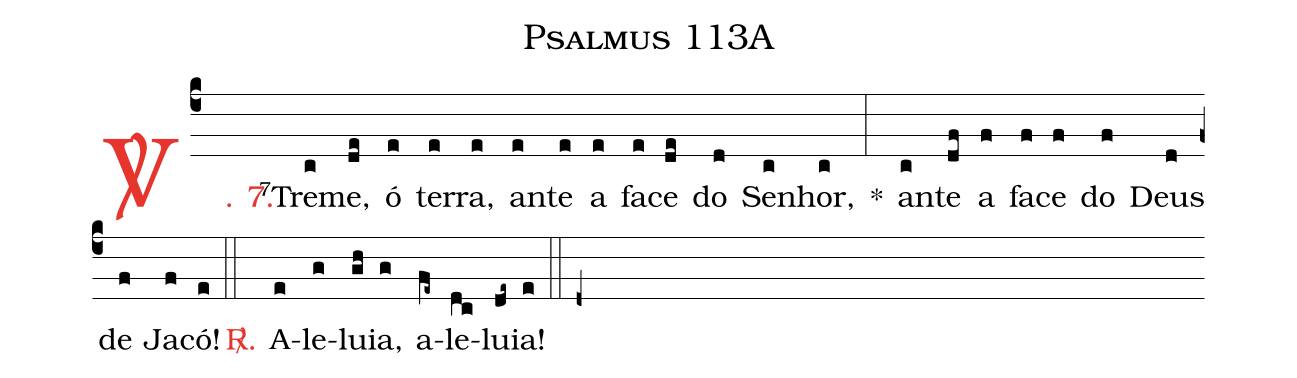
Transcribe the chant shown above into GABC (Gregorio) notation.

name: Psalmus 113A;
%%
(c4)

<c><sp>V/</sp>. 7.</c>() <v>\VSup{7}</v>Tre(c)me,(de) ó(e) ter(e)ra,(e) an(e)te(e) a(e) fa(e)ce(de) do(d) Se(c)nhor,(c) *(:) an(c)te(df) a(f) fa(f)ce(f) do(f) Deus(d) de(f) Ja(f)có!(e)

(::)

<nlba><c><sp>R/</sp>.</c>() A</nlba>(e)le(g)lu(gh)ia,(g) a(fe~)le(dc)lu(de~)ia!(e)

(::)

(d+)
